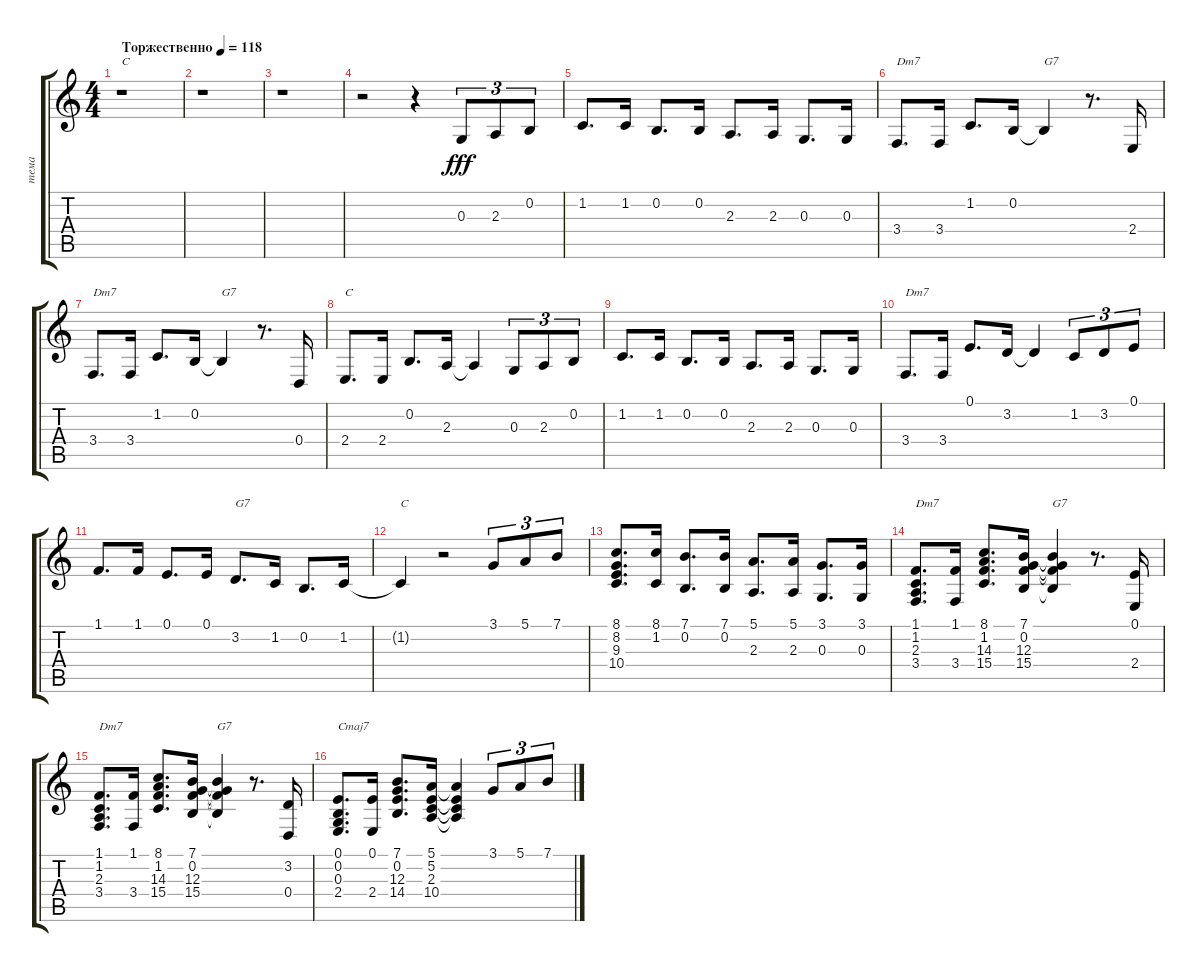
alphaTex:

\track ("тема" "тема") {instrument acousticgrandpiano}
\staff {score tabs}
\tuning (E4 B3 G3 D3 A2 E2) {hide}
\ts (4 4)
\tempo (118 "Торжественно")
\clef g2
\ks c
r.1{txt "C" dy fff instrument acousticgrandpiano} |
r.1 |
r.1 |
r.2 r.4 0.3.8{tu (3 2)} 2.3.8{tu (3 2)} 0.2.8{tu (3 2)} |
1.2.8{d} 1.2.16 0.2.8{d} 0.2.16 2.3.8{d} 2.3.16 0.3.8{d} 0.3.16 |
3.4.8{d txt "Dm7"} 3.4.16 1.2.8{d} 0.2.16 0.2{t}.4{txt "G7"} r.8{d} 2.4.16 |
3.4.8{d txt "Dm7"} 3.4.16 1.2.8{d} 0.2.16 0.2{t}.4{txt "G7"} r.8{d} 0.4.16 |
2.4.8{d txt "C"} 2.4.16 0.2.8{d} 2.3.16 2.3{t}.4 0.3.8{tu (3 2)} 2.3.8{tu (3 2)} 0.2.8{tu (3 2)} |
1.2.8{d} 1.2.16 0.2.8{d} 0.2.16 2.3.8{d} 2.3.16 0.3.8{d} 0.3.16 |
3.4.8{d txt "Dm7"} 3.4.16 0.1.8{d} 3.2.16 3.2{t}.4 1.2.8{tu (3 2)} 3.2.8{tu (3 2)} 0.1.8{tu (3 2)} |
1.1.8{d} 1.1.16 0.1.8{d} 0.1.16 3.2.8{d txt "G7"} 1.2.16 0.2.8{d} 1.2.16 |
1.2{t}.4{txt "C"} r.2 3.1.8{tu (3 2)} 5.1.8{tu (3 2)} 7.1.8{tu (3 2)} |
(8.1 8.2 9.3 10.4).8{d} (8.1 1.2).16 (7.1 0.2).8{d} (7.1 0.2).16 (5.1 2.3).8{d} (5.1 2.3).16 (3.1 0.3).8{d} (3.1 0.3).16 |
(1.1 1.2 2.3 3.4).8{d txt "Dm7"} (1.1 3.4).16 (8.1 1.2 14.3 15.4).8{d} (7.1 0.2 12.3 15.4).16 (7.1{t} 0.2{t} 12.3{t} 15.4{t}).4{txt "G7"} r.8{d} (0.1 2.4).16 |
(1.1 1.2 2.3 3.4).8{d txt "Dm7"} (1.1 3.4).16 (8.1 1.2 14.3 15.4).8{d} (7.1 0.2 12.3 15.4).16 (7.1{t} 0.2{t} 12.3{t} 15.4{t}).4{txt "G7"} r.8{d} (3.2 0.4).16 |
(0.1 0.2 0.3 2.4).8{d txt "Cmaj7"} (0.1 2.4).16 (7.1 0.2 12.3 14.4).8{d} (5.1 5.2 2.3 10.4).16 (5.1{t} 5.2{t} 2.3{t} 10.4{t}).4 3.1.8{tu (3 2)} 5.1.8{tu (3 2)} 7.1.8{tu (3 2)}
